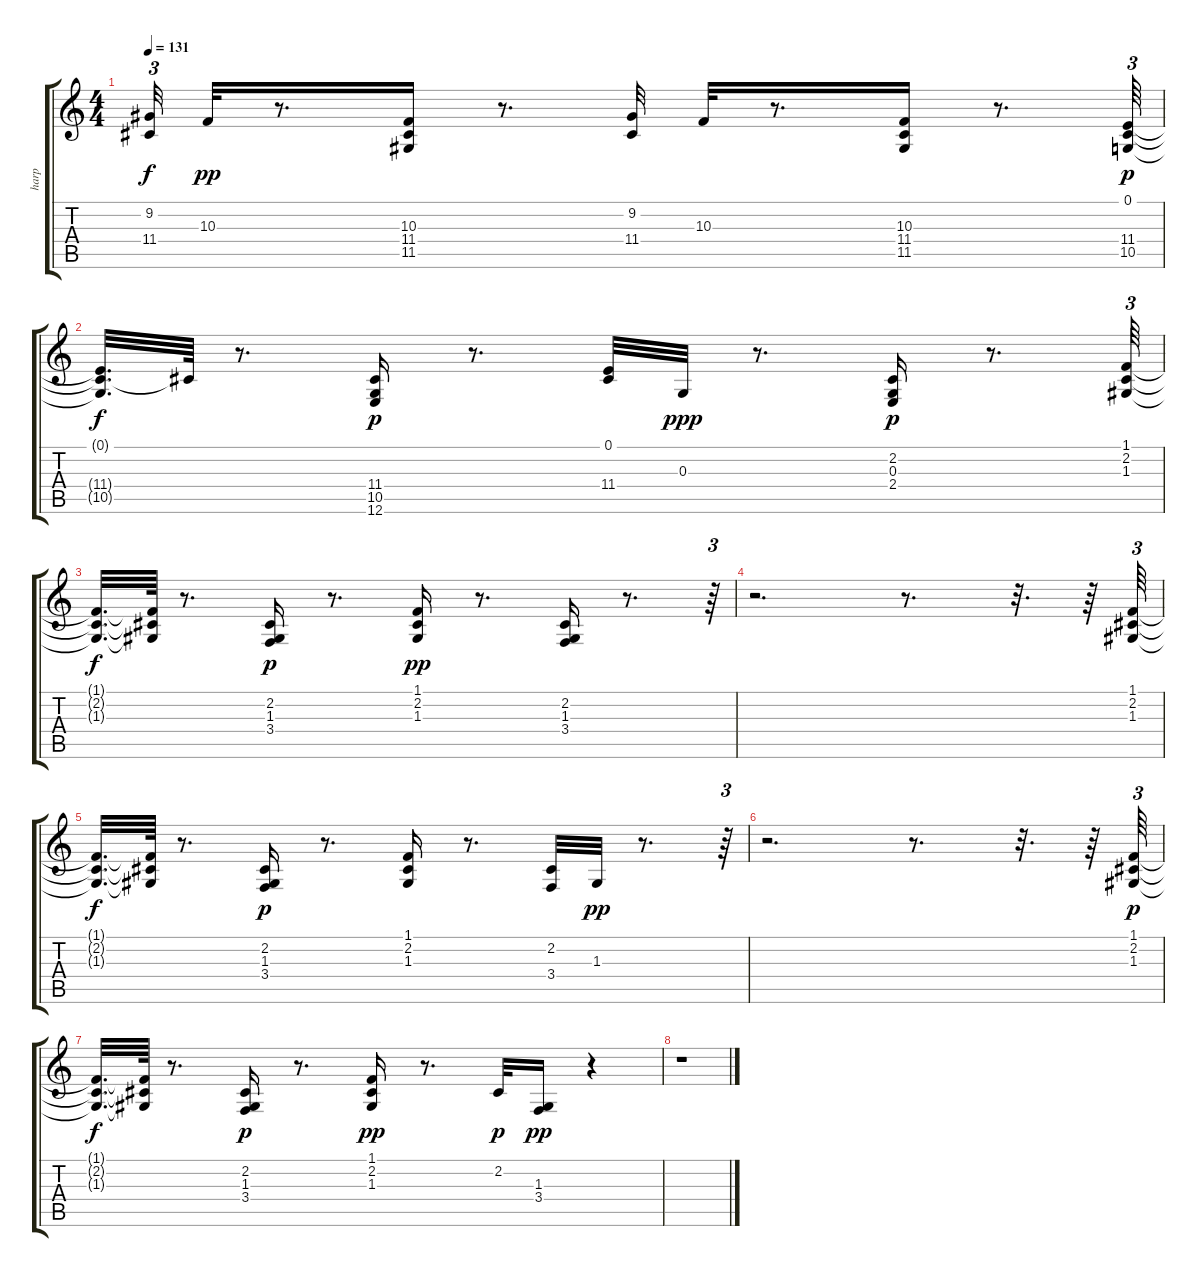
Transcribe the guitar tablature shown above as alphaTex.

\track ("harp" "harp") {instrument orchestralharp}
\staff {score tabs}
\tuning (E4 B3 G3 D3 A2 E2) {hide}
\ts (4 4)
\tempo 131
\clef g2
\ks c
(9.2{t} 11.4{t}).32{tu (3 2) dy f} 10.3.32{dy pp} r.8{d} (10.3 11.4 11.5).16 r.8{d} (9.2 11.4).32 10.3.32 r.8{d} (10.3 11.4 11.5).16 r.8{d} (0.1 11.4 10.5).64{tu (3 2) dy p} |
(0.1{t} 11.4{t} 10.5{t}).32{d dy f} 11.4{t}.64 r.8{d} (11.4 10.5 12.6).16{dy p} r.8{d} (0.1 11.4).32 0.3.32{dy ppp} r.8{d} (2.2 0.3 2.4).16{dy p} r.8{d} (1.1 2.2 1.3).64{tu (3 2)} |
(1.1{t} 2.2{t} 1.3{t}).32{d dy f} (1.1{t} 2.2{t} 1.3{t}).64 r.8{d} (2.2 1.3 3.4).16{dy p} r.8{d} (1.1 2.2 1.3).16{dy pp} r.8{d} (2.2 1.3 3.4).16 r.8{d} r.64{tu (3 2)} |
r.2{d} r.8{d} r.32{d} r.64 (1.1 2.2 1.3).64{tu (3 2)} |
(1.1{t} 2.2{t} 1.3{t}).32{d dy f} (1.1{t} 2.2{t} 1.3{t}).64 r.8{d} (2.2 1.3 3.4).16{dy p} r.8{d} (1.1 2.2 1.3).16 r.8{d} (2.2 3.4).32 1.3.32{dy pp} r.8{d} r.64{tu (3 2)} |
r.2{d} r.8{d} r.32{d} r.64 (1.1 2.2 1.3).64{tu (3 2) dy p} |
(1.1{t} 2.2{t} 1.3{t}).32{d dy f} (1.1{t} 2.2{t} 1.3{t}).64 r.8{d} (2.2 1.3 3.4).16{dy p} r.8{d} (1.1 2.2 1.3).16{dy pp} r.8{d} 2.2.32{dy p} (1.3 3.4).16{dy pp} r.4{tu (3 2)} |
r.1
